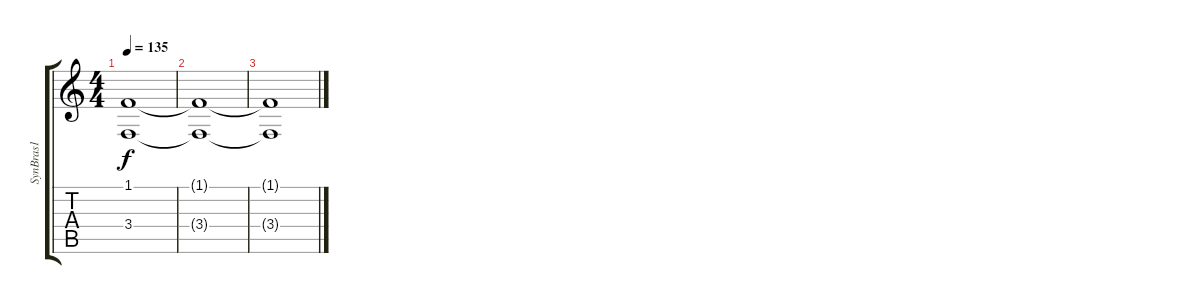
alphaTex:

\track ("SynBras1" "SynBras1") {instrument synthbrass1}
\staff {score tabs}
\tuning (E4 B3 G3 D3 A2 E2) {hide}
\ts (4 4)
\tempo 135
\clef g2
\ks c
(1.1{t} 3.4{t}).1{dy f} |
(1.1{t} 3.4{t}).1 |
(1.1{t} 3.4{t}).1
